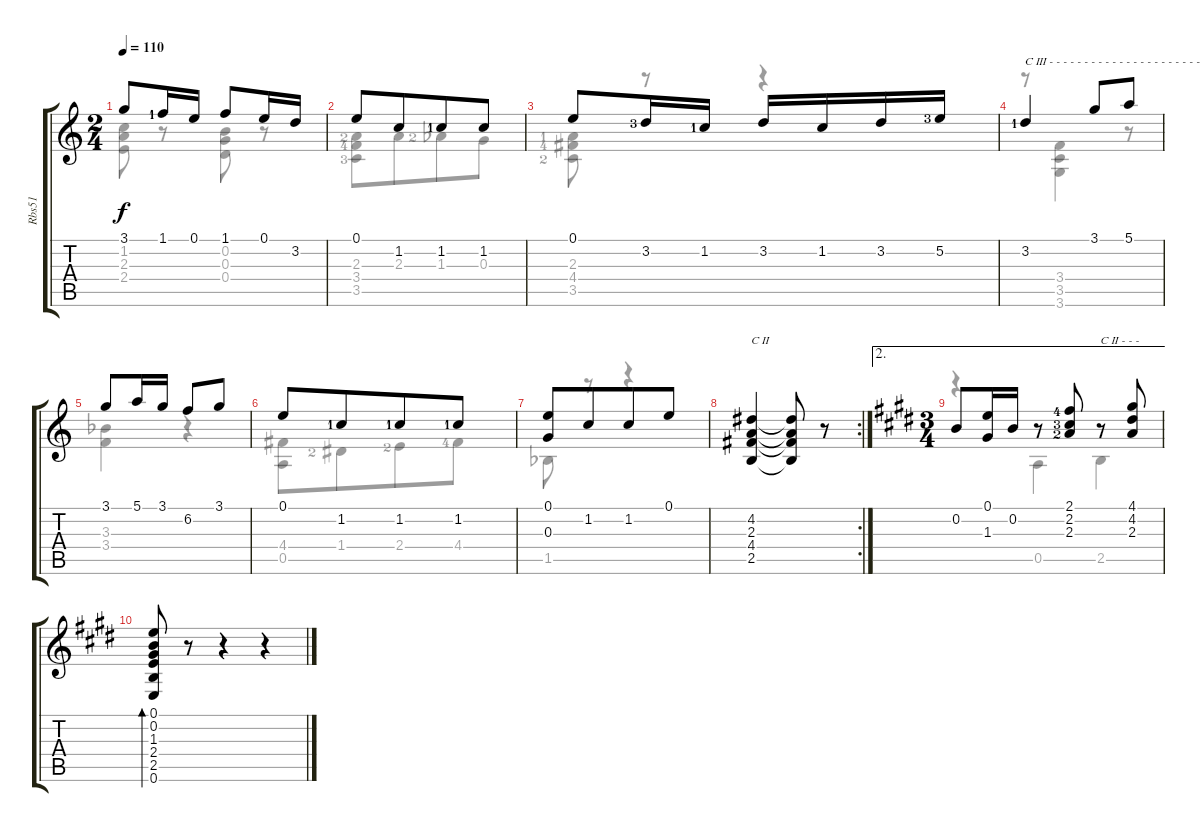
\track ("Rbs51" "Rbs51") {instrument acousticguitarnylon}
\staff {score tabs}
\tuning (E4 B3 G3 D3 A2 E2) {hide}
\voice
\ts (2 4)
\tempo 110
\clef g2
\ks c
3.1.8{dy f} 1.1{lf 2}.16 0.1.16 1.1.8 0.1.16 3.2.16 |
0.1.8 1.2.8{beam merge} 1.2{lf 2}.8 1.2.8 |
0.1.8 3.2{lf 4}.16 1.2{lf 2}.16 3.2.16 1.2.16 3.2.16 5.2{lf 4}.16 |
3.2{lf 2}.4{txt "C III - - - - - - - - - - - - - - - - - - - - - - "} 3.1.8 5.1.8 |
3.1.8 5.1.16 3.1.16 6.2.8 3.1.8 |
0.1.8 1.2{lf 2}.8{beam merge} 1.2{lf 2}.8 1.2{lf 2}.8 |
(0.1 0.3).8 1.2.8{beam merge} 1.2.8 0.1.8 |
\rc 2
(4.2 2.3 4.4 2.5).4{txt "C II"} (4.2{t} 2.3{t} 4.4{t} 2.5{t}).8 r.8 |
\ae 2
\ts (3 4)
\ks e
0.2.8 (0.1 1.3).16 0.2.16 r.8 (2.1{lf 5} 2.2{lf 4} 2.3{lf 3}).8 r.8{txt "C II - - -"} (4.1 4.2 2.3).8 |
(0.1 0.2 1.3 2.4 2.5 0.6).8{bd 30} r.8 r.4 r.4
\voice
\clef g2
\ottava regular
\simile none
\ks c
(1.2 2.3 2.4).8{dy f} r.8 (0.2 0.3 0.4).8 r.8 |
(2.3{lf 3} 3.4{lf 5} 3.5{lf 4}).8 2.3.8{beam merge} 1.3{lf 3 acc b}.8 0.3.8 |
(2.3{lf 2} 4.4{lf 5} 3.5{lf 3}).8 r.8 r.4 |
r.8 (3.4 3.5 3.6).4 r.8 |
(3.3{acc b} 3.4).4 r.4 |
(4.4 0.5).8 1.4{lf 3}.8{beam merge} 2.4{lf 3}.8 4.4{lf 5}.8 |
1.5{acc b}.8 r.8 r.4 |
|
\ks e
r.4 0.5.4 2.5.4 |
